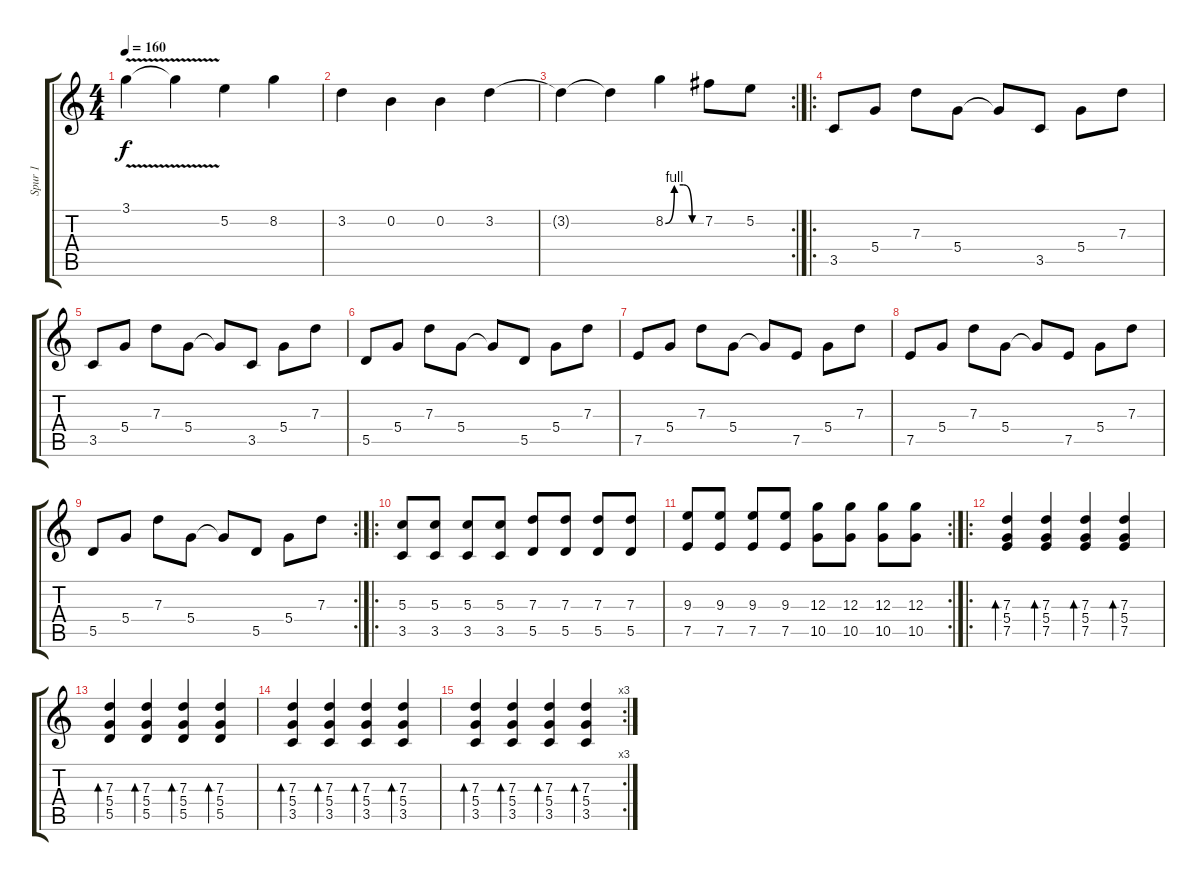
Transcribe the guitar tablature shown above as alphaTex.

\track ("Spur 1" "Spur 1") {instrument electricguitarclean}
\staff {score tabs}
\tuning (E4 B3 G3 D3 A2 E2) {hide}
\ts (4 4)
\tempo 160
\clef g2
\ks c
3.1{v}.4{dy f} 3.1{t}.4 5.2.4 8.2.4 |
3.2.4 0.2.4 0.2.4 3.2.4 |
\rc 2
3.2{t}.4 3.2{t}.4 8.2{be (custom 0 0 15 4 30 4 45 0 60 0)}.4 7.2.8 5.2.8 |
\ro
3.5.8{volume 16 balance 5 instrument distortionguitar} 5.4.8 7.3.8 5.4.8 5.4{t}.8 3.5.8 5.4.8 7.3.8 |
3.5.8 5.4.8 7.3.8 5.4.8 5.4{t}.8 3.5.8 5.4.8 7.3.8 |
5.5.8 5.4.8 7.3.8 5.4.8 5.4{t}.8 5.5.8 5.4.8 7.3.8 |
7.5.8 5.4.8 7.3.8 5.4.8 5.4{t}.8 7.5.8 5.4.8 7.3.8 |
7.5.8 5.4.8 7.3.8 5.4.8 5.4{t}.8 7.5.8 5.4.8 7.3.8 |
\rc 2
5.5.8 5.4.8 7.3.8 5.4.8 5.4{t}.8 5.5.8 5.4.8 7.3.8 |
\ro
(5.3 3.5).8{instrument overdrivenguitar} (5.3 3.5).8 (5.3 3.5).8 (5.3 3.5).8 (7.3 5.5).8 (7.3 5.5).8 (7.3 5.5).8 (7.3 5.5).8 |
\rc 2
(9.3 7.5).8 (9.3 7.5).8 (9.3 7.5).8 (9.3 7.5).8 (12.3 10.5).8 (12.3 10.5).8 (12.3 10.5).8 (12.3 10.5).8 |
\ro
(7.3 5.4 7.5).4{bd 30 volume 10 instrument overdrivenguitar} (7.3 5.4 7.5).4{bd 30} (7.3 5.4 7.5).4{bd 30} (7.3 5.4 7.5).4{bd 30} |
(7.3 5.4 5.5).4{bd 30} (7.3 5.4 5.5).4{bd 30} (7.3 5.4 5.5).4{bd 30} (7.3 5.4 5.5).4{bd 30} |
(7.3 5.4 3.5).4{bd 30} (7.3 5.4 3.5).4{bd 30} (7.3 5.4 3.5).4{bd 30} (7.3 5.4 3.5).4{bd 30} |
\rc 3
(7.3 5.4 3.5).4{bd 30} (7.3 5.4 3.5).4{bd 30} (7.3 5.4 3.5).4{bd 30} (7.3 5.4 3.5).4{bd 30}
